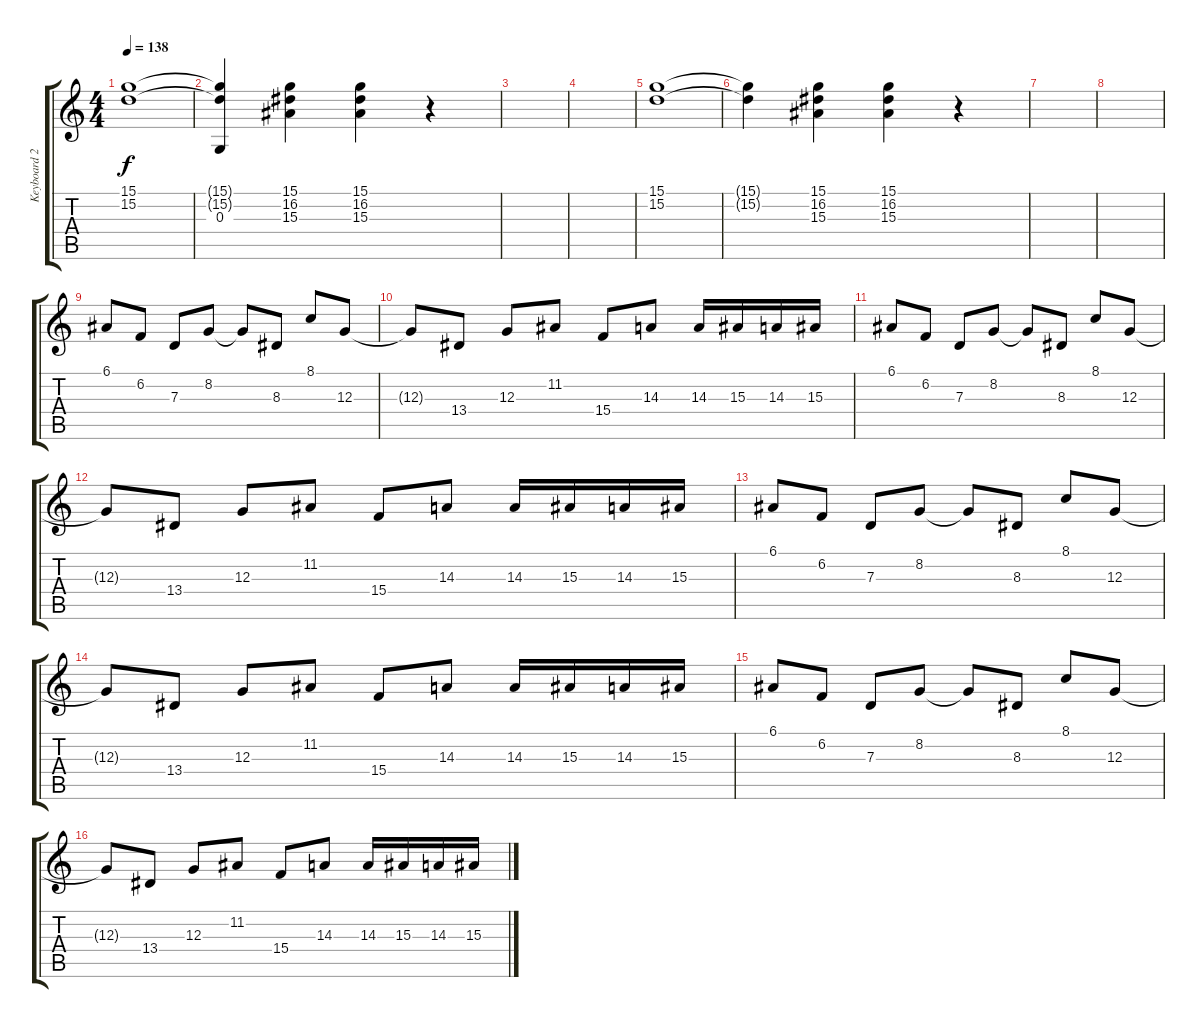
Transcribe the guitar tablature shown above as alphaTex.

\track ("Keyboard 2" "Keyboard 2") {instrument clavinet}
\staff {score tabs}
\tuning (E4 B3 G3 D3 A2 E2) {hide}
\ts (4 4)
\tempo 138
\clef g2
\ks c
(15.1 15.2).1{dy f instrument drawbarorgan} |
(15.1{t} 15.2{t} 0.3).4{instrument drawbarorgan} (15.1 16.2 15.3).4 (15.1 16.2 15.3).4 r.4 |
|
|
(15.1 15.2).1{instrument drawbarorgan} |
(15.1{t} 15.2{t}).4{instrument drawbarorgan} (15.1 16.2 15.3).4 (15.1 16.2 15.3).4 r.4 |
|
|
6.1.8 6.2.8 7.3.8 8.2.8 8.2{t}.8 8.3.8 8.1.8 12.3.8 |
12.3{t}.8 13.4.8 12.3.8 11.2.8 15.4.8 14.3.8 14.3.16 15.3.16 14.3.16 15.3.16 |
6.1.8 6.2.8 7.3.8 8.2.8 8.2{t}.8 8.3.8 8.1.8 12.3.8 |
12.3{t}.8 13.4.8 12.3.8 11.2.8 15.4.8 14.3.8 14.3.16 15.3.16 14.3.16 15.3.16 |
6.1.8 6.2.8 7.3.8 8.2.8 8.2{t}.8 8.3.8 8.1.8 12.3.8 |
12.3{t}.8 13.4.8 12.3.8 11.2.8 15.4.8 14.3.8 14.3.16 15.3.16 14.3.16 15.3.16 |
6.1.8 6.2.8 7.3.8 8.2.8 8.2{t}.8 8.3.8 8.1.8 12.3.8 |
12.3{t}.8 13.4.8 12.3.8 11.2.8 15.4.8 14.3.8 14.3.16 15.3.16 14.3.16 15.3.16
